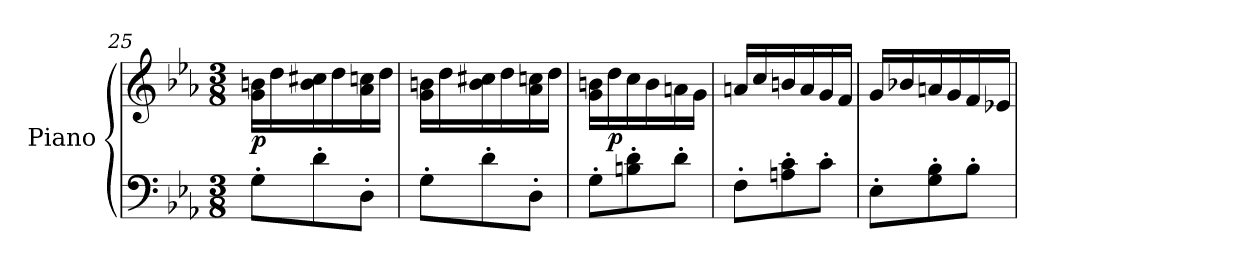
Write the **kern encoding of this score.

**kern	**kern	**dynam
*part1	*part1	*part1
*staff2	*staff1	*staff1/2
*I"Piano	*	*
*I'Pno.	*	*
!!LO:LB:g=z
*clefF4	*clefG2	*
*k[b-e-a-]	*k[b-e-a-]	*
*M3/8	*M3/8	*
=25	=25	=25
!	!	!LO:DY:b
8G'\L	16g\ 16bn\LL	p
.	16dd\	.
8d'\	16b\ 16cc#X\	.
.	16dd\	.
8D'\J	16a-\ 16ccn\	.
.	16dd\JJ	.
=26	=26	=26
8G'\L	16g\ 16bn\LL	.
.	16dd\	.
8d'\	16b\ 16cc#X\	.
.	16dd\	.
8D'\J	16a-\ 16ccn\	.
.	16dd\JJ	.
=27	=27	=27
8G'\L	16g\ 16bn\LL	.
!	!	!LO:DY:b
.	16dd\	p
8Bn\' 8d\'	16cc\	.
.	16b\	.
8d'\J	16an\	.
.	16g\JJ	.
=28	=28	=28
8F'\L	16an/LL	.
.	16cc/	.
8An\' 8c\'	16bn/	.
.	16a/	.
8c'\J	16g/	.
.	16f/JJ	.
=29	=29	=29
8E-'\L	16g/LL	.
.	16b-X/	.
8G\' 8B-\'	16an/	.
.	16g/	.
8B-'\J	16f/	.
.	16e-X/JJ	.
=	=	=
*-	*-	*-
